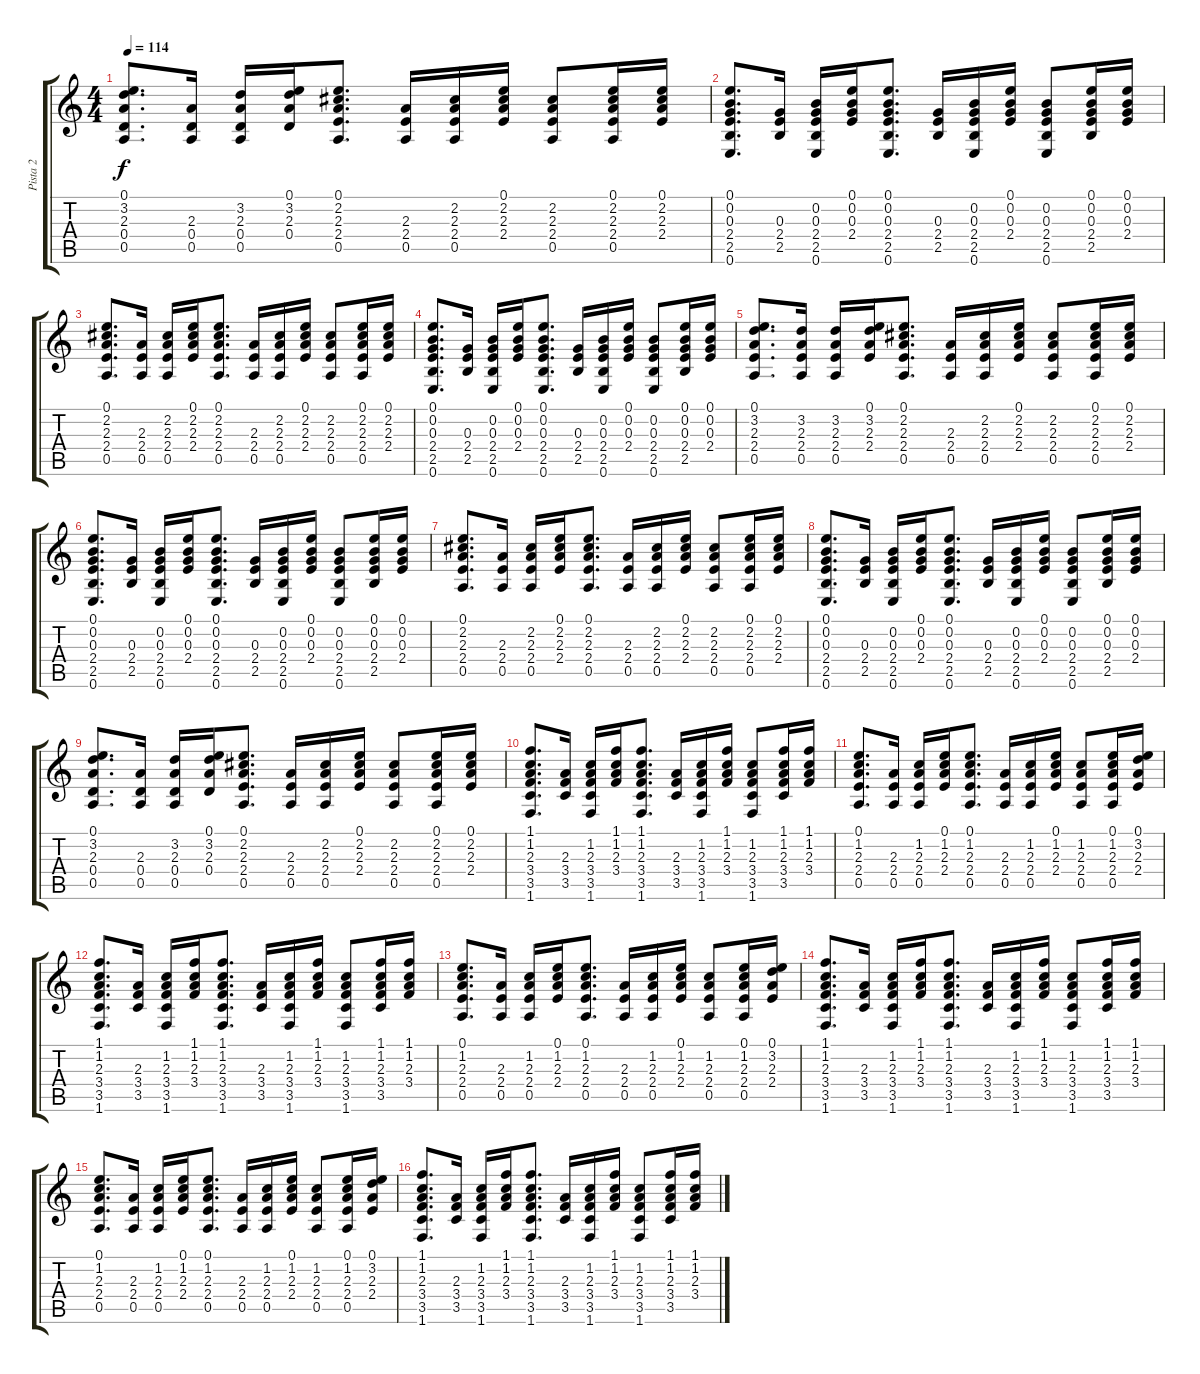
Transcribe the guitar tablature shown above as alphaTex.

\track ("Pista 2" "Pista 2") {instrument acousticguitarsteel}
\staff {score tabs}
\tuning (E4 B3 G3 D3 A2 E2) {hide}
\ts (4 4)
\tempo 114
\clef g2
\ks c
(0.1 3.2 2.3 0.4 0.5).8{d dy f} (2.3 0.4 0.5).16 (3.2 2.3 0.4 0.5).16 (0.1 3.2 2.3 0.4).16 (0.1 2.2 2.3 2.4 0.5).8{d} (2.3 2.4 0.5).16 (2.2 2.3 2.4 0.5).16 (0.1 2.2 2.3 2.4).16 (2.2 2.3 2.4 0.5).8 (0.1 2.2 2.3 2.4 0.5).16 (0.1 2.2 2.3 2.4).16 |
(0.1 0.2 0.3 2.4 2.5 0.6).8{d} (0.3 2.4 2.5).16 (0.2 0.3 2.4 2.5 0.6).16 (0.1 0.2 0.3 2.4).16 (0.1 0.2 0.3 2.4 2.5 0.6).8{d} (0.3 2.4 2.5).16 (0.2 0.3 2.4 2.5 0.6).16 (0.1 0.2 0.3 2.4).16 (0.2 0.3 2.4 2.5 0.6).8 (0.1 0.2 0.3 2.4 2.5).16 (0.1 0.2 0.3 2.4).16 |
(0.1 2.2 2.3 2.4 0.5).8{d} (2.3 2.4 0.5).16 (2.2 2.3 2.4 0.5).16 (0.1 2.2 2.3 2.4).16 (0.1 2.2 2.3 2.4 0.5).8{d} (2.3 2.4 0.5).16 (2.2 2.3 2.4 0.5).16 (0.1 2.2 2.3 2.4).16 (2.2 2.3 2.4 0.5).8 (0.1 2.2 2.3 2.4 0.5).16 (0.1 2.2 2.3 2.4).16 |
(0.1 0.2 0.3 2.4 2.5 0.6).8{d} (0.3 2.4 2.5).16 (0.2 0.3 2.4 2.5 0.6).16 (0.1 0.2 0.3 2.4).16 (0.1 0.2 0.3 2.4 2.5 0.6).8{d} (0.3 2.4 2.5).16 (0.2 0.3 2.4 2.5 0.6).16 (0.1 0.2 0.3 2.4).16 (0.2 0.3 2.4 2.5 0.6).8 (0.1 0.2 0.3 2.4 2.5).16 (0.1 0.2 0.3 2.4).16 |
(0.1 3.2 2.3 2.4 0.5).8{d} (3.2 2.3 2.4 0.5).16 (3.2 2.3 2.4 0.5).16 (0.1 3.2 2.3 2.4).16 (0.1 2.2 2.3 2.4 0.5).8{d} (2.3 2.4 0.5).16 (2.2 2.3 2.4 0.5).16 (0.1 2.2 2.3 2.4).16 (2.2 2.3 2.4 0.5).8 (0.1 2.2 2.3 2.4 0.5).16 (0.1 2.2 2.3 2.4).16 |
(0.1 0.2 0.3 2.4 2.5 0.6).8{d} (0.3 2.4 2.5).16 (0.2 0.3 2.4 2.5 0.6).16 (0.1 0.2 0.3 2.4).16 (0.1 0.2 0.3 2.4 2.5 0.6).8{d} (0.3 2.4 2.5).16 (0.2 0.3 2.4 2.5 0.6).16 (0.1 0.2 0.3 2.4).16 (0.2 0.3 2.4 2.5 0.6).8 (0.1 0.2 0.3 2.4 2.5).16 (0.1 0.2 0.3 2.4).16 |
(0.1 2.2 2.3 2.4 0.5).8{d} (2.3 2.4 0.5).16 (2.2 2.3 2.4 0.5).16 (0.1 2.2 2.3 2.4).16 (0.1 2.2 2.3 2.4 0.5).8{d} (2.3 2.4 0.5).16 (2.2 2.3 2.4 0.5).16 (0.1 2.2 2.3 2.4).16 (2.2 2.3 2.4 0.5).8 (0.1 2.2 2.3 2.4 0.5).16 (0.1 2.2 2.3 2.4).16 |
(0.1 0.2 0.3 2.4 2.5 0.6).8{d} (0.3 2.4 2.5).16 (0.2 0.3 2.4 2.5 0.6).16 (0.1 0.2 0.3 2.4).16 (0.1 0.2 0.3 2.4 2.5 0.6).8{d} (0.3 2.4 2.5).16 (0.2 0.3 2.4 2.5 0.6).16 (0.1 0.2 0.3 2.4).16 (0.2 0.3 2.4 2.5 0.6).8 (0.1 0.2 0.3 2.4 2.5).16 (0.1 0.2 0.3 2.4).16 |
(0.1 3.2 2.3 0.4 0.5).8{d} (2.3 0.4 0.5).16 (3.2 2.3 0.4 0.5).16 (0.1 3.2 2.3 0.4).16 (0.1 2.2 2.3 2.4 0.5).8{d} (2.3 2.4 0.5).16 (2.2 2.3 2.4 0.5).16 (0.1 2.2 2.3 2.4).16 (2.2 2.3 2.4 0.5).8 (0.1 2.2 2.3 2.4 0.5).16 (0.1 2.2 2.3 2.4).16 |
(1.1 1.2 2.3 3.4 3.5 1.6).8{d} (2.3 3.4 3.5).16 (1.2 2.3 3.4 3.5 1.6).16 (1.1 1.2 2.3 3.4).16 (1.1 1.2 2.3 3.4 3.5 1.6).8{d} (2.3 3.4 3.5).16 (1.2 2.3 3.4 3.5 1.6).16 (1.1 1.2 2.3 3.4).16 (1.2 2.3 3.4 3.5 1.6).8 (1.1 1.2 2.3 3.4 3.5).16 (1.1 1.2 2.3 3.4).16 |
(0.1 1.2 2.3 2.4 0.5).8{d} (2.3 2.4 0.5).16 (1.2 2.3 2.4 0.5).16 (0.1 1.2 2.3 2.4).16 (0.1 1.2 2.3 2.4 0.5).8{d} (2.3 2.4 0.5).16 (1.2 2.3 2.4 0.5).16 (0.1 1.2 2.3 2.4).16 (1.2 2.3 2.4 0.5).8 (0.1 1.2 2.3 2.4 0.5).16 (0.1 3.2 2.3 2.4).16 |
(1.1 1.2 2.3 3.4 3.5 1.6).8{d} (2.3 3.4 3.5).16 (1.2 2.3 3.4 3.5 1.6).16 (1.1 1.2 2.3 3.4).16 (1.1 1.2 2.3 3.4 3.5 1.6).8{d} (2.3 3.4 3.5).16 (1.2 2.3 3.4 3.5 1.6).16 (1.1 1.2 2.3 3.4).16 (1.2 2.3 3.4 3.5 1.6).8 (1.1 1.2 2.3 3.4 3.5).16 (1.1 1.2 2.3 3.4).16 |
(0.1 1.2 2.3 2.4 0.5).8{d} (2.3 2.4 0.5).16 (1.2 2.3 2.4 0.5).16 (0.1 1.2 2.3 2.4).16 (0.1 1.2 2.3 2.4 0.5).8{d} (2.3 2.4 0.5).16 (1.2 2.3 2.4 0.5).16 (0.1 1.2 2.3 2.4).16 (1.2 2.3 2.4 0.5).8 (0.1 1.2 2.3 2.4 0.5).16 (0.1 3.2 2.3 2.4).16 |
(1.1 1.2 2.3 3.4 3.5 1.6).8{d} (2.3 3.4 3.5).16 (1.2 2.3 3.4 3.5 1.6).16 (1.1 1.2 2.3 3.4).16 (1.1 1.2 2.3 3.4 3.5 1.6).8{d} (2.3 3.4 3.5).16 (1.2 2.3 3.4 3.5 1.6).16 (1.1 1.2 2.3 3.4).16 (1.2 2.3 3.4 3.5 1.6).8 (1.1 1.2 2.3 3.4 3.5).16 (1.1 1.2 2.3 3.4).16 |
(0.1 1.2 2.3 2.4 0.5).8{d} (2.3 2.4 0.5).16 (1.2 2.3 2.4 0.5).16 (0.1 1.2 2.3 2.4).16 (0.1 1.2 2.3 2.4 0.5).8{d} (2.3 2.4 0.5).16 (1.2 2.3 2.4 0.5).16 (0.1 1.2 2.3 2.4).16 (1.2 2.3 2.4 0.5).8 (0.1 1.2 2.3 2.4 0.5).16 (0.1 3.2 2.3 2.4).16 |
(1.1 1.2 2.3 3.4 3.5 1.6).8{d} (2.3 3.4 3.5).16 (1.2 2.3 3.4 3.5 1.6).16 (1.1 1.2 2.3 3.4).16 (1.1 1.2 2.3 3.4 3.5 1.6).8{d} (2.3 3.4 3.5).16 (1.2 2.3 3.4 3.5 1.6).16 (1.1 1.2 2.3 3.4).16 (1.2 2.3 3.4 3.5 1.6).8 (1.1 1.2 2.3 3.4 3.5).16 (1.1 1.2 2.3 3.4).16
